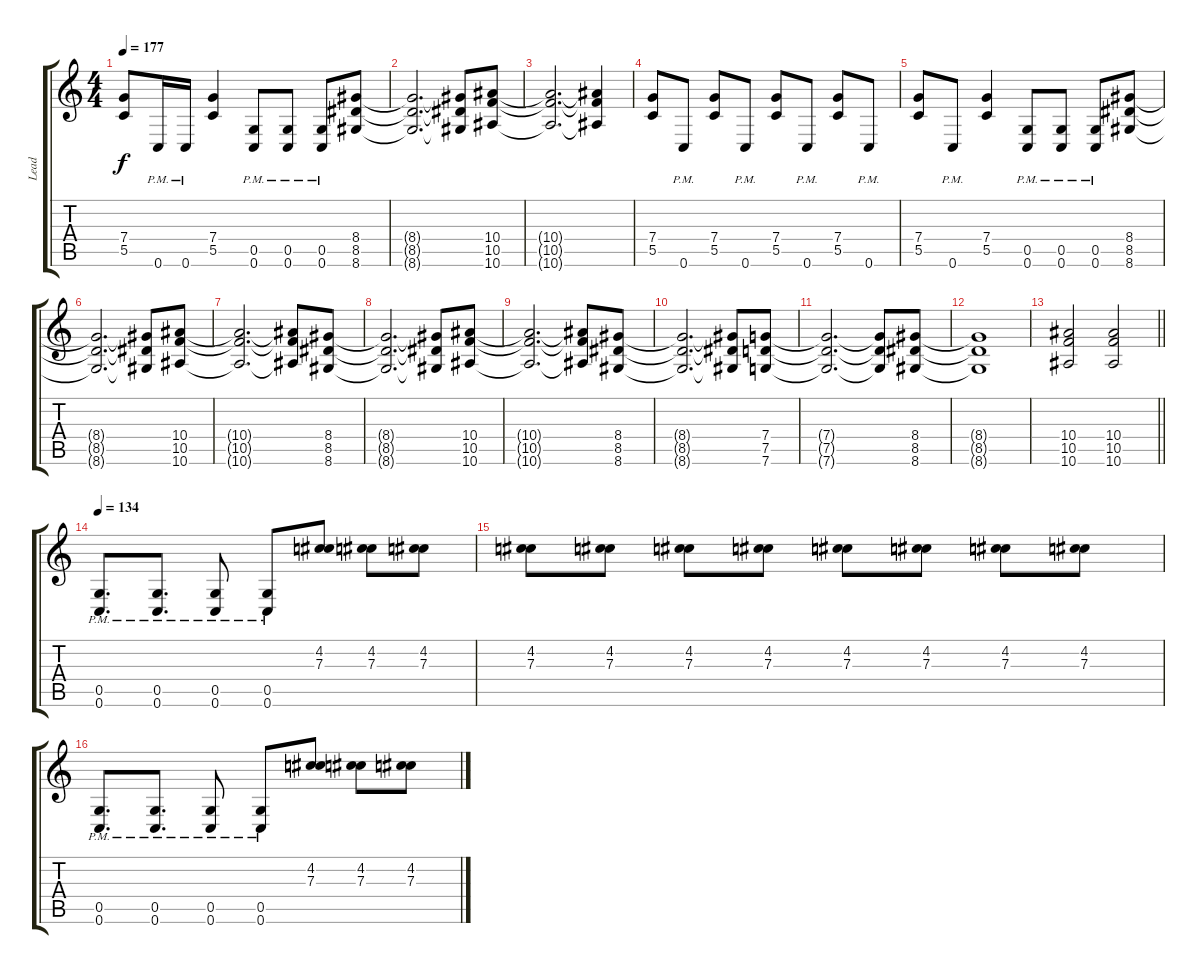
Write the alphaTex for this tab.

\track ("Lead" "Lead") {instrument distortionguitar}
\staff {score tabs}
\tuning (D4 A3 F3 C3 G2 C2) {hide}
\ts (4 4)
\tempo 177
\clef g2
\ks c
(7.4 5.5).8{dy f} 0.6{pm}.16 0.6{pm}.16 (7.4 5.5).4 (0.5{pm} 0.6{pm}).8 (0.5{pm} 0.6{pm}).8 (0.5{pm} 0.6{pm}).8 (8.4 8.5 8.6).8 |
(8.4{t} 8.5{t} 8.6{t}).2{d} (8.4{t} 8.5{t} 8.6{t}).8 (10.4 10.5 10.6).8 |
(10.4{t} 10.5{t} 10.6{t}).2{d} (10.4{t} 10.5{t} 10.6{t}).4 |
(7.4 5.5).8 0.6{pm}.8 (7.4 5.5).8 0.6{pm}.8 (7.4 5.5).8 0.6{pm}.8 (7.4 5.5).8 0.6{pm}.8 |
(7.4 5.5).8 0.6{pm}.8 (7.4 5.5).4 (0.5{pm} 0.6{pm}).8 (0.5{pm} 0.6{pm}).8 (0.5{pm} 0.6{pm}).8 (8.4 8.5 8.6).8 |
(8.4{t} 8.5{t} 8.6{t}).2{d} (8.4{t} 8.5{t} 8.6{t}).8 (10.4 10.5 10.6).8 |
(10.4{t} 10.5{t} 10.6{t}).2{d} (10.4{t} 10.5{t} 10.6{t}).8 (8.4 8.5 8.6).8 |
(8.4{t} 8.5{t} 8.6{t}).2{d} (8.4{t} 8.5{t} 8.6{t}).8 (10.4 10.5 10.6).8 |
(10.4{t} 10.5{t} 10.6{t}).2{d} (10.4{t} 10.5{t} 10.6{t}).8 (8.4 8.5 8.6).8 |
(8.4{t} 8.5{t} 8.6{t}).2{d} (8.4{t} 8.5{t} 8.6{t}).8 (7.4 7.5 7.6).8 |
(7.4{t} 7.5{t} 7.6{t}).2{d} (7.4{t} 7.5{t} 7.6{t}).8 (8.4 8.5 8.6).8 |
(8.4{t} 8.5{t} 8.6{t}).1 |
\barLineRight lightlight
(10.4 10.5 10.6).2 (10.4 10.5 10.6).2 |
\section ("" "")
\tempo 134
(0.5{pm} 0.6{pm}).8{d} (0.5{pm} 0.6{pm}).8{d} (0.5{pm} 0.6{pm}).8 (0.5{pm} 0.6{pm}).8 (4.2 7.3).8 (4.2 7.3).8 (4.2 7.3).8 |
(4.2 7.3).8 (4.2 7.3).8 (4.2 7.3).8 (4.2 7.3).8 (4.2 7.3).8 (4.2 7.3).8 (4.2 7.3).8 (4.2 7.3).8 |
(0.5{pm} 0.6{pm}).8{d} (0.5{pm} 0.6{pm}).8{d} (0.5{pm} 0.6{pm}).8 (0.5{pm} 0.6{pm}).8 (4.2 7.3).8 (4.2 7.3).8 (4.2 7.3).8
